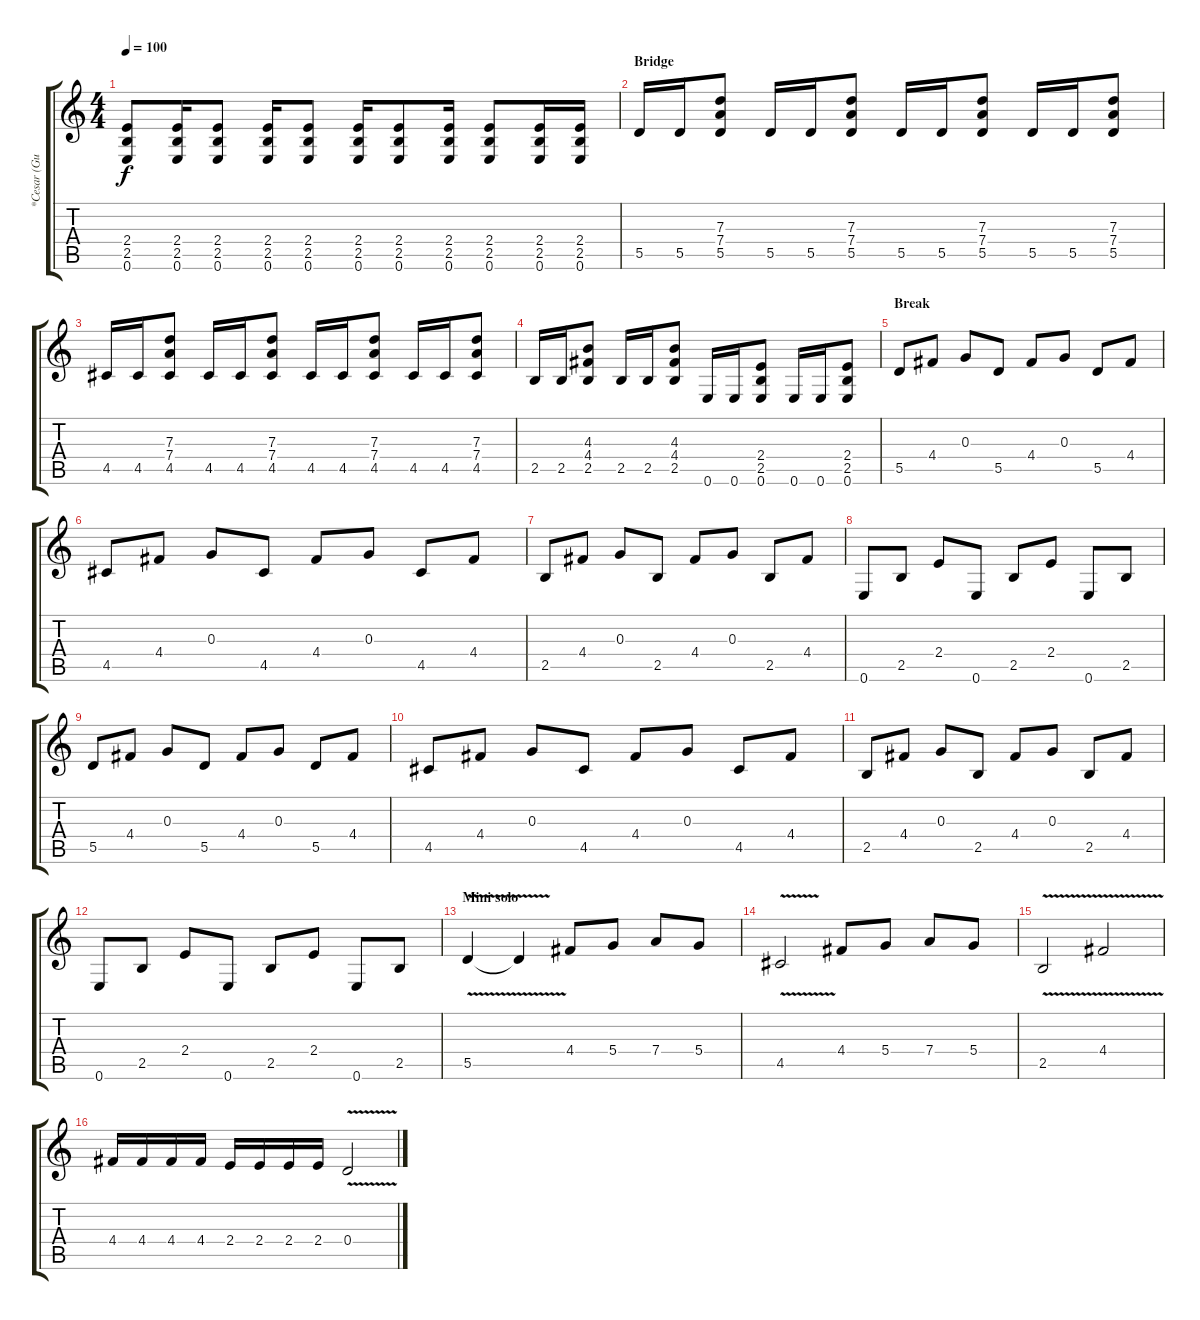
\track ("*Cesar (Guitar I)" "*Cesar (Gu") {instrument distortionguitar}
\staff {score tabs}
\tuning (E4 B3 G3 D3 A2 E2) {hide}
\ts (4 4)
\tempo 100
\clef g2
\ks c
(2.4 2.5 0.6).8{dy f} (2.4 2.5 0.6).16 (2.4 2.5 0.6).8 (2.4 2.5 0.6).16 (2.4 2.5 0.6).8 (2.4 2.5 0.6).16 (2.4 2.5 0.6).8 (2.4 2.5 0.6).16 (2.4 2.5 0.6).8 (2.4 2.5 0.6).16 (2.4 2.5 0.6).16 |
\section ("" "Bridge")
5.5.16 5.5.16 (7.3 7.4 5.5).8 5.5.16 5.5.16 (7.3 7.4 5.5).8 5.5.16 5.5.16 (7.3 7.4 5.5).8 5.5.16 5.5.16 (7.3 7.4 5.5).8 |
4.5.16 4.5.16 (7.3 7.4 4.5).8 4.5.16 4.5.16 (7.3 7.4 4.5).8 4.5.16 4.5.16 (7.3 7.4 4.5).8 4.5.16 4.5.16 (7.3 7.4 4.5).8 |
2.5.16 2.5.16 (4.3 4.4 2.5).8 2.5.16 2.5.16 (4.3 4.4 2.5).8 0.6.16 0.6.16 (2.4 2.5 0.6).8 0.6.16 0.6.16 (2.4 2.5 0.6).8 |
\section ("" "Break")
5.5.8{instrument electricguitarclean} 4.4.8 0.3.8 5.5.8 4.4.8 0.3.8 5.5.8 4.4.8 |
4.5.8 4.4.8 0.3.8 4.5.8 4.4.8 0.3.8 4.5.8 4.4.8 |
2.5.8 4.4.8 0.3.8 2.5.8 4.4.8 0.3.8 2.5.8 4.4.8 |
0.6.8 2.5.8 2.4.8 0.6.8 2.5.8 2.4.8 0.6.8 2.5.8 |
5.5.8 4.4.8 0.3.8 5.5.8 4.4.8 0.3.8 5.5.8 4.4.8 |
4.5.8 4.4.8 0.3.8 4.5.8 4.4.8 0.3.8 4.5.8 4.4.8 |
2.5.8 4.4.8 0.3.8 2.5.8 4.4.8 0.3.8 2.5.8 4.4.8 |
0.6.8 2.5.8 2.4.8 0.6.8 2.5.8 2.4.8 0.6.8 2.5.8 |
\section ("" "Mini solo")
5.5{v}.4{volume 16 instrument distortionguitar} 5.5{t}.4 4.4.8 5.4.8 7.4.8 5.4.8 |
4.5{v}.2 4.4.8 5.4.8 7.4.8 5.4.8 |
2.5{v}.2 4.4{v}.2 |
4.4.16 4.4.16 4.4.16 4.4.16 2.4.16 2.4.16 2.4.16 2.4.16 0.4{v}.2{volume 0}
